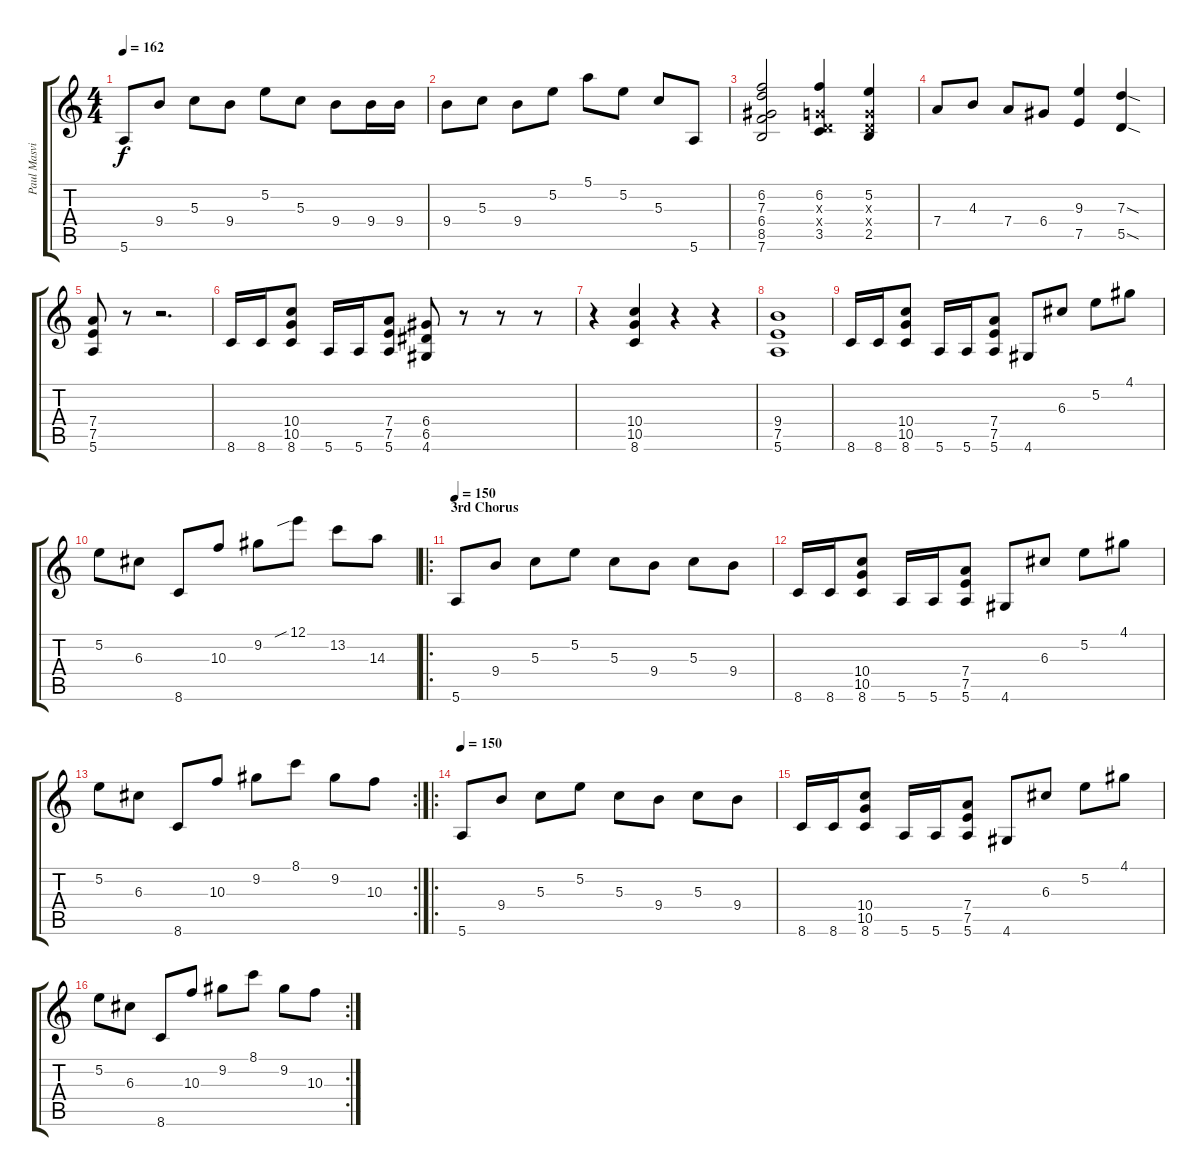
\track ("Paul Masvidal" "Paul Masvi") {instrument distortionguitar}
\staff {score tabs}
\tuning (E4 B3 G3 D3 A2 E2) {hide}
\ts (4 4)
\tempo 162
\clef g2
\ks c
5.6.8{dy f} 9.4.8 5.3.8 9.4.8 5.2.8 5.3.8 9.4.8 9.4.16 9.4.16 |
9.4.8 5.3.8 9.4.8 5.2.8 5.1.8 5.2.8 5.3.8 5.6.8 |
(6.2 7.3 6.4 8.5 7.6).2 (6.2 0.3{x} 0.4{x} 3.5).4 (5.2 0.3{x} 0.4{x} 2.5).4 |
7.4.8 4.3.8 7.4.8 6.4.8 (9.3 7.5).4 (7.3{sod} 5.5{sod}).4 |
(7.4 7.5 5.6).8 r.8 r.2{d} |
8.6.16 8.6.16 (10.4 10.5 8.6).8 5.6.16 5.6.16 (7.4 7.5 5.6).8 (6.4 6.5 4.6).8 r.8 r.8 r.8 |
r.4 (10.4 10.5 8.6).4 r.4 r.4 |
(9.4 7.5 5.6).1 |
8.6.16 8.6.16 (10.4 10.5 8.6).8 5.6.16 5.6.16 (7.4 7.5 5.6).8 4.6.8{instrument distortionguitar} 6.3.8 5.2.8 4.1.8 |
5.2.8 6.3.8 8.6.8 10.3.8 9.2.8 12.1{sib}.8 13.2.8 14.3.8 |
\ro
\section ("" "3rd Chorus")
\tempo 150
5.6.8{instrument distortionguitar} 9.4.8 5.3.8 5.2.8 5.3.8 9.4.8 5.3.8 9.4.8 |
8.6.16 8.6.16 (10.4 10.5 8.6).8 5.6.16 5.6.16 (7.4 7.5 5.6).8 4.6.8 6.3.8 5.2.8 4.1.8 |
\rc 2
5.2.8 6.3.8 8.6.8 10.3.8 9.2.8 8.1.8 9.2.8 10.3.8 |
\ro
\tempo 150
5.6.8{instrument distortionguitar} 9.4.8 5.3.8 5.2.8 5.3.8 9.4.8 5.3.8 9.4.8 |
8.6.16 8.6.16 (10.4 10.5 8.6).8 5.6.16 5.6.16 (7.4 7.5 5.6).8 4.6.8 6.3.8 5.2.8 4.1.8 |
\rc 2
5.2.8 6.3.8 8.6.8 10.3.8 9.2.8 8.1.8 9.2.8 10.3.8
